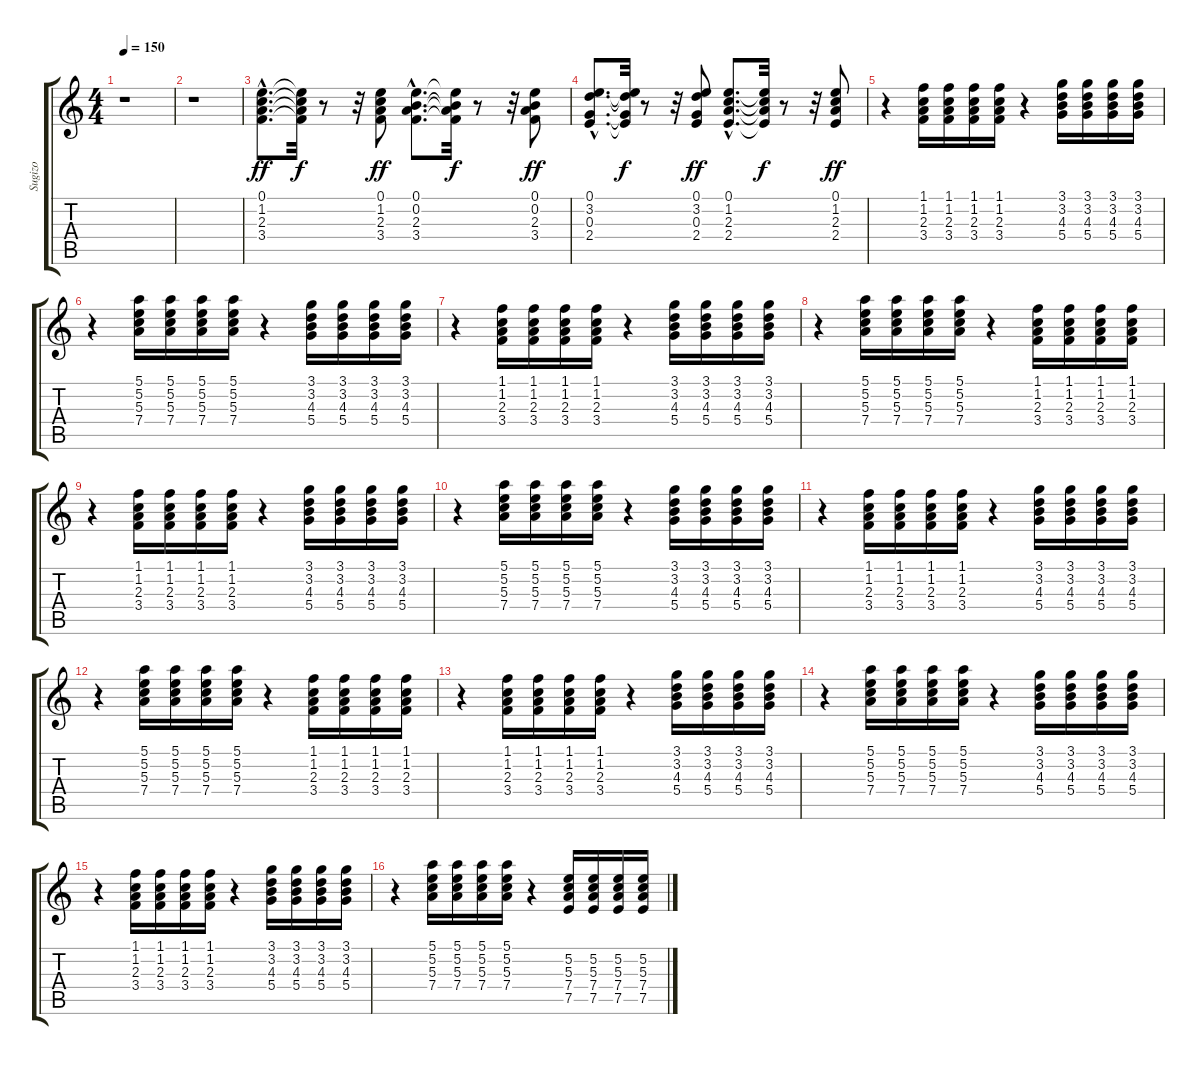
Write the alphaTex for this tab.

\track ("Sugizo" "Sugizo") {instrument overdrivenguitar}
\staff {score tabs}
\tuning (E4 B3 G3 D3 A2 E2) {hide}
\ts (4 4)
\tempo 150
\clef g2
\ks c
r.1{dy ff instrument overdrivenguitar} |
r.1 |
(0.1{hac} 1.2{hac} 2.3{hac} 3.4{hac}).8{d} (0.1{t} 1.2{t} 2.3{t} 3.4{t}).32{dy f} r.8 r.32 (0.1 1.2 2.3 3.4).8{dy ff} (0.1{hac} 0.2{hac} 2.3{hac} 3.4{hac}).8{d} (0.1{t} 0.2{t} 2.3{t} 3.4{t}).32{dy f} r.8 r.32 (0.1 0.2 2.3 3.4).8{dy ff} |
(0.1{hac} 3.2{hac} 0.3{hac} 2.4{hac}).8{d} (0.1{t} 3.2{t} 0.3{t} 2.4{t}).32{dy f} r.8 r.32 (0.1 3.2 0.3 2.4).8{dy ff} (0.1{hac} 1.2{hac} 2.3{hac} 2.4{hac}).8{d} (0.1{t} 1.2{t} 2.3{t} 2.4{t}).32{dy f} r.8 r.32 (0.1 1.2 2.3 2.4).8{dy ff} |
r.4 (1.1 1.2 2.3 3.4).16 (1.1 1.2 2.3 3.4).16 (1.1 1.2 2.3 3.4).16 (1.1 1.2 2.3 3.4).16 r.4 (3.1 3.2 4.3 5.4).16 (3.1 3.2 4.3 5.4).16 (3.1 3.2 4.3 5.4).16 (3.1 3.2 4.3 5.4).16 |
r.4 (5.1 5.2 5.3 7.4).16 (5.1 5.2 5.3 7.4).16 (5.1 5.2 5.3 7.4).16 (5.1 5.2 5.3 7.4).16 r.4 (3.1 3.2 4.3 5.4).16 (3.1 3.2 4.3 5.4).16 (3.1 3.2 4.3 5.4).16 (3.1 3.2 4.3 5.4).16 |
r.4 (1.1 1.2 2.3 3.4).16 (1.1 1.2 2.3 3.4).16 (1.1 1.2 2.3 3.4).16 (1.1 1.2 2.3 3.4).16 r.4 (3.1 3.2 4.3 5.4).16 (3.1 3.2 4.3 5.4).16 (3.1 3.2 4.3 5.4).16 (3.1 3.2 4.3 5.4).16 |
r.4 (5.1 5.2 5.3 7.4).16 (5.1 5.2 5.3 7.4).16 (5.1 5.2 5.3 7.4).16 (5.1 5.2 5.3 7.4).16 r.4 (1.1 1.2 2.3 3.4).16 (1.1 1.2 2.3 3.4).16 (1.1 1.2 2.3 3.4).16 (1.1 1.2 2.3 3.4).16 |
r.4 (1.1 1.2 2.3 3.4).16 (1.1 1.2 2.3 3.4).16 (1.1 1.2 2.3 3.4).16 (1.1 1.2 2.3 3.4).16 r.4 (3.1 3.2 4.3 5.4).16 (3.1 3.2 4.3 5.4).16 (3.1 3.2 4.3 5.4).16 (3.1 3.2 4.3 5.4).16 |
r.4 (5.1 5.2 5.3 7.4).16 (5.1 5.2 5.3 7.4).16 (5.1 5.2 5.3 7.4).16 (5.1 5.2 5.3 7.4).16 r.4 (3.1 3.2 4.3 5.4).16 (3.1 3.2 4.3 5.4).16 (3.1 3.2 4.3 5.4).16 (3.1 3.2 4.3 5.4).16 |
r.4 (1.1 1.2 2.3 3.4).16 (1.1 1.2 2.3 3.4).16 (1.1 1.2 2.3 3.4).16 (1.1 1.2 2.3 3.4).16 r.4 (3.1 3.2 4.3 5.4).16 (3.1 3.2 4.3 5.4).16 (3.1 3.2 4.3 5.4).16 (3.1 3.2 4.3 5.4).16 |
r.4 (5.1 5.2 5.3 7.4).16 (5.1 5.2 5.3 7.4).16 (5.1 5.2 5.3 7.4).16 (5.1 5.2 5.3 7.4).16 r.4 (1.1 1.2 2.3 3.4).16 (1.1 1.2 2.3 3.4).16 (1.1 1.2 2.3 3.4).16 (1.1 1.2 2.3 3.4).16 |
r.4 (1.1 1.2 2.3 3.4).16 (1.1 1.2 2.3 3.4).16 (1.1 1.2 2.3 3.4).16 (1.1 1.2 2.3 3.4).16 r.4 (3.1 3.2 4.3 5.4).16 (3.1 3.2 4.3 5.4).16 (3.1 3.2 4.3 5.4).16 (3.1 3.2 4.3 5.4).16 |
r.4 (5.1 5.2 5.3 7.4).16 (5.1 5.2 5.3 7.4).16 (5.1 5.2 5.3 7.4).16 (5.1 5.2 5.3 7.4).16 r.4 (3.1 3.2 4.3 5.4).16 (3.1 3.2 4.3 5.4).16 (3.1 3.2 4.3 5.4).16 (3.1 3.2 4.3 5.4).16 |
r.4 (1.1 1.2 2.3 3.4).16 (1.1 1.2 2.3 3.4).16 (1.1 1.2 2.3 3.4).16 (1.1 1.2 2.3 3.4).16 r.4 (3.1 3.2 4.3 5.4).16 (3.1 3.2 4.3 5.4).16 (3.1 3.2 4.3 5.4).16 (3.1 3.2 4.3 5.4).16 |
r.4 (5.1 5.2 5.3 7.4).16 (5.1 5.2 5.3 7.4).16 (5.1 5.2 5.3 7.4).16 (5.1 5.2 5.3 7.4).16 r.4 (5.2 5.3 7.4 7.5).16 (5.2 5.3 7.4 7.5).16 (5.2 5.3 7.4 7.5).16 (5.2 5.3 7.4 7.5).16
